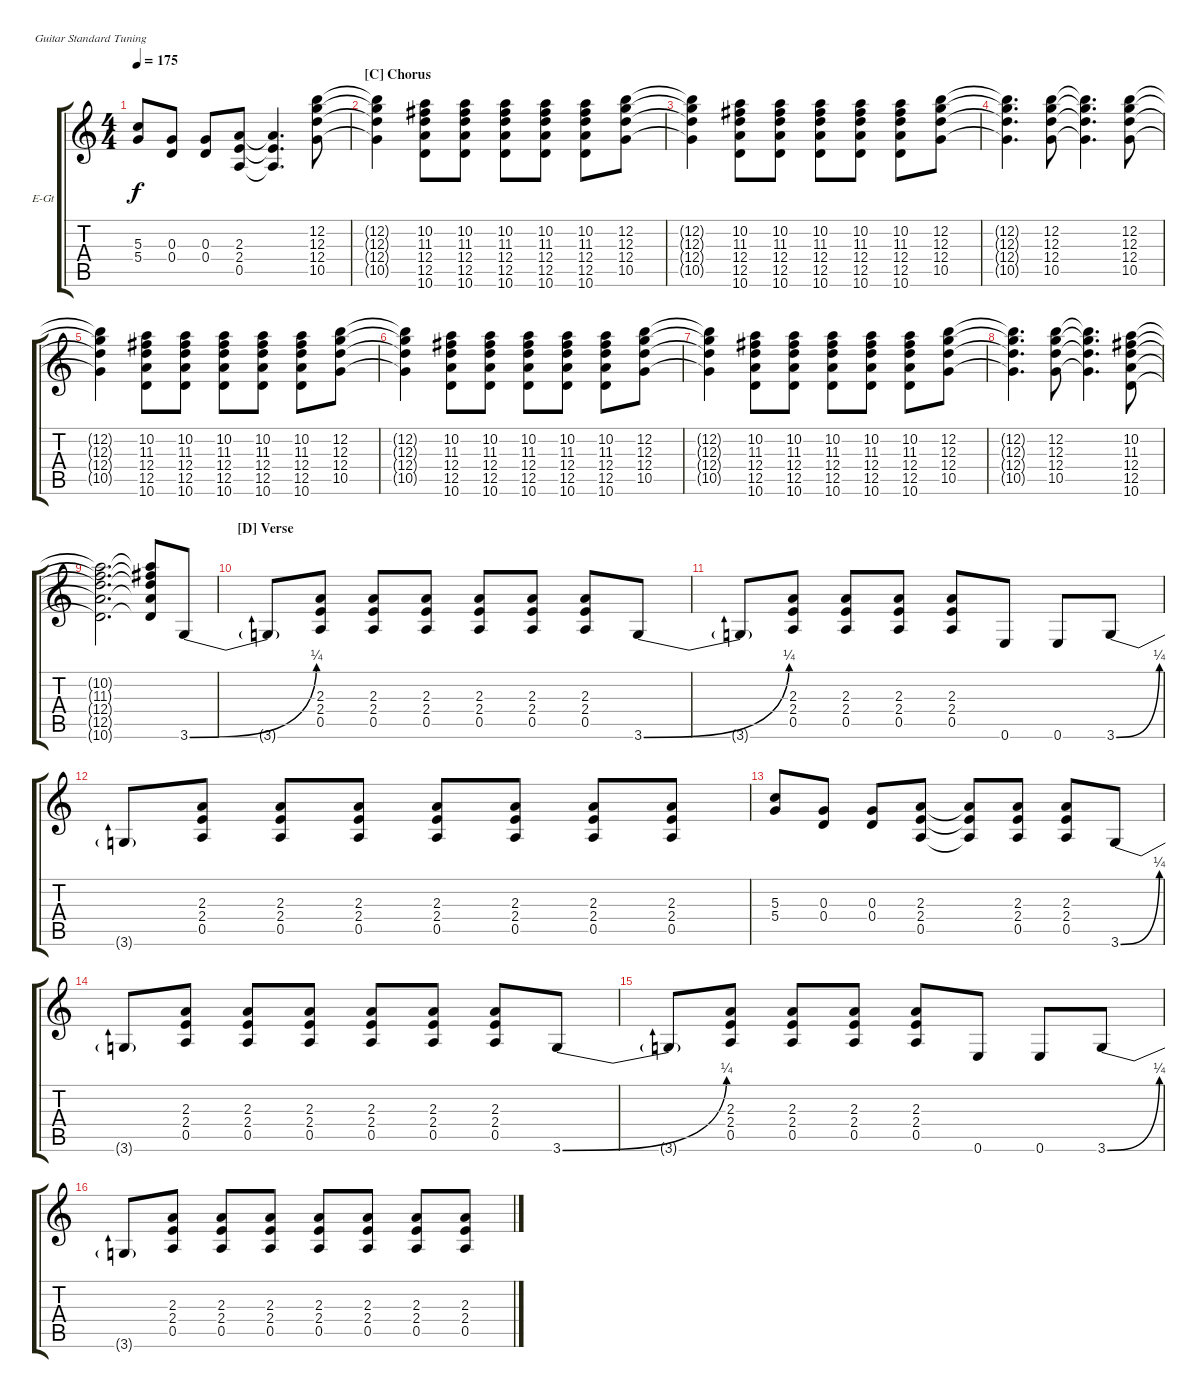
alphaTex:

\defaultSystemsLayout 4
\bracketExtendMode groupsimilarinstruments
\firstSystemTrackNameOrientation horizontal
\otherSystemsTrackNameOrientation horizontal
\track ("Guitar" "E-Gt") {instrument distortionguitar}
\staff {score tabs}
\tuning (E4 B3 G3 D3 A2 E2)
\ts (4 4)
\tempo 175
\clef g2
\scale
1.03909
\ks c
(5.4 5.3).8{dy f} (0.3 0.4).8 (0.4 0.3).8 (0.5 2.4 2.3).8 (0.5{t} 2.4{t} 2.3{t}).4{d} (10.5 12.4 12.3 12.2).8 |
\section ("C" "Chorus")
\scale
0.960908 (10.5{t} 12.4{t} 12.3{t} 12.2{t}).4 (10.6 12.5 12.4 11.3 10.2).8 (10.6 12.5 12.4 11.3 10.2).8 (10.6 12.5 12.4 11.3 10.2).8 (10.6 12.5 12.4 11.3 10.2).8 (10.6 12.5 12.4 11.3 10.2).8 (10.5 12.4 12.3 12.2).8 |
\scale
1.06936 (10.5{t} 12.4{t} 12.3{t} 12.2{t}).4 (10.6 12.5 12.4 11.3 10.2).8 (10.6 12.5 12.4 11.3 10.2).8 (10.6 12.5 12.4 11.3 10.2).8 (10.6 12.5 12.4 11.3 10.2).8 (10.6 12.5 12.4 11.3 10.2).8 (10.5 12.4 12.3 12.2).8 |
\scale
0.930643 (10.5{t} 12.4{t} 12.3{t} 12.2{t}).4{d} (10.5 12.4 12.3 12.2).8 (10.5{t} 12.4{t} 12.3{t} 12.2{t}).4{d} (10.5 12.4 12.3 12.2).8 |
\scale
1.03909 (10.5{t} 12.4{t} 12.3{t} 12.2{t}).4 (10.6 12.5 12.4 11.3 10.2).8 (10.6 12.5 12.4 11.3 10.2).8 (10.6 12.5 12.4 11.3 10.2).8 (10.6 12.5 12.4 11.3 10.2).8 (10.6 12.5 12.4 11.3 10.2).8 (10.5 12.4 12.3 12.2).8 |
\scale
0.960908 (10.5{t} 12.4{t} 12.3{t} 12.2{t}).4 (10.6 12.5 12.4 11.3 10.2).8 (10.6 12.5 12.4 11.3 10.2).8 (10.6 12.5 12.4 11.3 10.2).8 (10.6 12.5 12.4 11.3 10.2).8 (10.6 12.5 12.4 11.3 10.2).8 (10.5 12.4 12.3 12.2).8 |
\scale
1.03909 (10.5{t} 12.4{t} 12.3{t} 12.2{t}).4 (10.6 12.5 12.4 11.3 10.2).8 (10.6 12.5 12.4 11.3 10.2).8 (10.6 12.5 12.4 11.3 10.2).8 (10.6 12.5 12.4 11.3 10.2).8 (10.6 12.5 12.4 11.3 10.2).8 (10.5 12.4 12.3 12.2).8 |
\scale
0.960908 (10.5{t} 12.4{t} 12.3{t} 12.2{t}).4{d} (10.5 12.4 12.3 12.2).8 (10.5{t} 12.4{t} 12.3{t} 12.2{t}).4{d} (12.5 12.4 11.3 10.2 10.6).8 |
\scale
1.03909 (12.5{t} 12.4{t} 11.3{t} 10.2{t} 10.6{t}).2{d} (12.5{t} 12.4{t} 11.3{t} 10.2{t} 10.6{t}).8 3.6{be (bend 0 0 22.2 1)}.8 |
\section ("D" "Verse")
\scale
0.960908 3.6{t}.8 (0.5 2.4 2.3).8 (0.5 2.4 2.3).8 (0.5 2.4 2.3).8 (0.5 2.4 2.3).8 (0.5 2.4 2.3).8 (0.5 2.4 2.3).8 3.6{be (bend 0 0 19.8 1)}.8 |
\scale
1.03909 3.6{t}.8 (0.5 2.4 2.3).8 (0.5 2.4 2.3).8 (0.5 2.4 2.3).8 (0.5 2.4 2.3).8 0.6.8 0.6.8 3.6{be (bend 0 0 24 1)}.8 |
\scale
0.960908 3.6{t}.8 (0.5 2.4 2.3).8 (0.5 2.4 2.3).8 (0.5 2.4 2.3).8 (0.5 2.4 2.3).8 (0.5 2.4 2.3).8 (0.5 2.4 2.3).8 (0.5 2.4 2.3).8 |
\scale
1.03909 (5.4 5.3).8 (0.3 0.4).8 (0.4 0.3).8 (0.5 2.4 2.3).8 (0.5{t} 2.4{t} 2.3{t}).8 (0.5 2.4 2.3).8 (0.5 2.4 2.3).8 3.6{be (bend 0 0 22.8 1)}.8 |
\scale
0.960908 3.6{t}.8 (0.5 2.4 2.3).8 (0.5 2.4 2.3).8 (0.5 2.4 2.3).8 (0.5 2.4 2.3).8 (0.5 2.4 2.3).8 (0.5 2.4 2.3).8 3.6{be (bend 0 0 19.8 1)}.8 |
\scale
1.03909 3.6{t}.8 (0.5 2.4 2.3).8 (0.5 2.4 2.3).8 (0.5 2.4 2.3).8 (0.5 2.4 2.3).8 0.6.8 0.6.8 3.6{be (bend 0 0 24 1)}.8 |
\scale
0.960908 3.6{t}.8 (0.5 2.4 2.3).8 (0.5 2.4 2.3).8 (0.5 2.4 2.3).8 (0.5 2.4 2.3).8 (0.5 2.4 2.3).8 (0.5 2.4 2.3).8 (0.5 2.4 2.3).8
